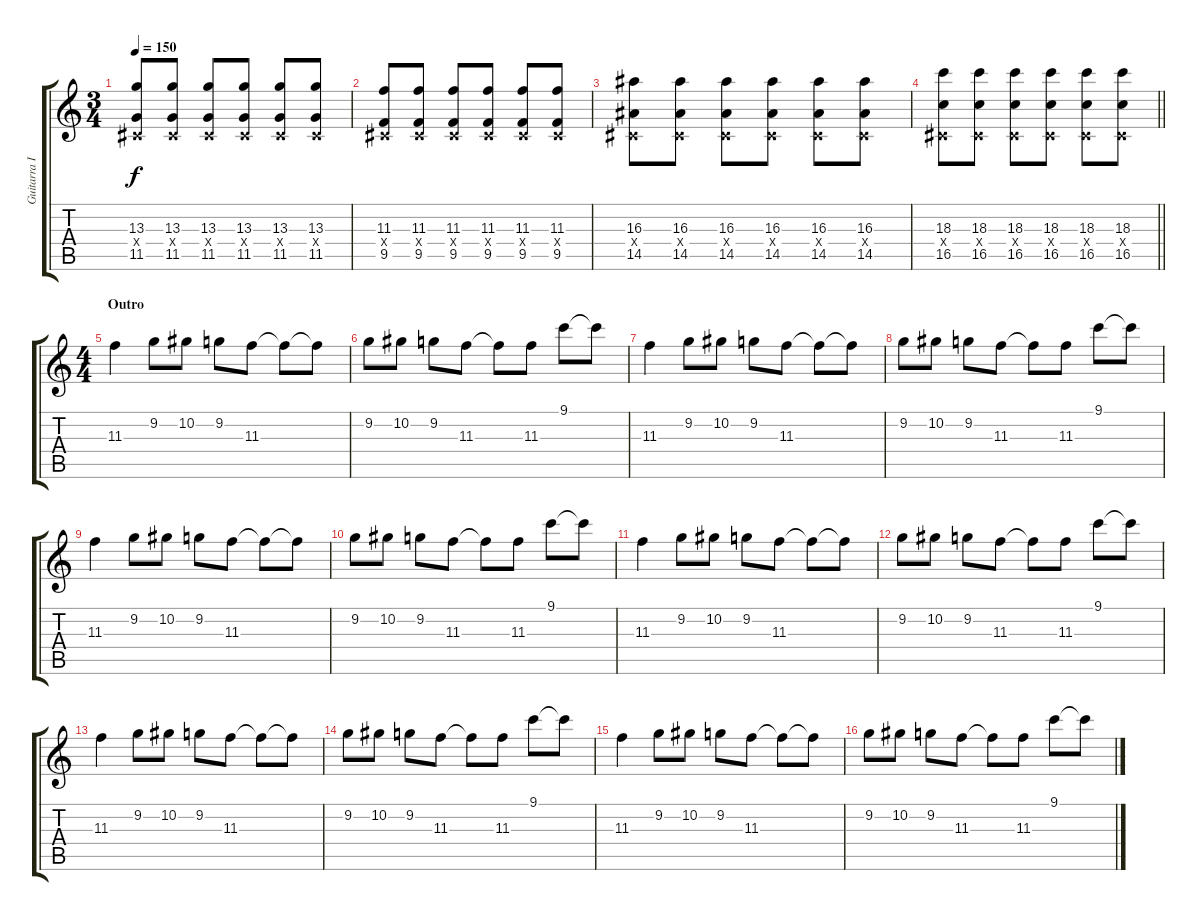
\track ("Guitarra I" "Guitarra I") {instrument distortionguitar}
\staff {score tabs}
\tuning (Eb4 Bb3 Gb3 Db3 Ab2 Db2) {hide}
\ts (3 4)
\tempo 150
\clef g2
\ks c
(13.3 0.4{x} 11.5).8{dy f} (13.3 0.4{x} 11.5).8 (13.3 0.4{x} 11.5).8 (13.3 0.4{x} 11.5).8 (13.3 0.4{x} 11.5).8 (13.3 0.4{x} 11.5).8 |
(11.3 0.4{x} 9.5).8 (11.3 0.4{x} 9.5).8 (11.3 0.4{x} 9.5).8 (11.3 0.4{x} 9.5).8 (11.3 0.4{x} 9.5).8 (11.3 0.4{x} 9.5).8 |
(16.3 0.4{x} 14.5).8 (16.3 0.4{x} 14.5).8 (16.3 0.4{x} 14.5).8 (16.3 0.4{x} 14.5).8 (16.3 0.4{x} 14.5).8 (16.3 0.4{x} 14.5).8 |
\barLineRight lightlight
(18.3 0.4{x} 16.5).8 (18.3 0.4{x} 16.5).8 (18.3 0.4{x} 16.5).8 (18.3 0.4{x} 16.5).8 (18.3 0.4{x} 16.5).8 (18.3 0.4{x} 16.5).8 |
\ts (4 4)
\section ("" "Outro")
11.3.4 9.2.8 10.2.8 9.2.8 11.3.8 11.3{t}.8 11.3{t}.8 |
9.2.8 10.2.8 9.2.8 11.3.8 11.3{t}.8 11.3.8 9.1.8 9.1{t}.8 |
11.3.4 9.2.8 10.2.8 9.2.8 11.3.8 11.3{t}.8 11.3{t}.8 |
9.2.8 10.2.8 9.2.8 11.3.8 11.3{t}.8 11.3.8 9.1.8 9.1{t}.8 |
11.3.4 9.2.8 10.2.8 9.2.8 11.3.8 11.3{t}.8 11.3{t}.8 |
9.2.8 10.2.8 9.2.8 11.3.8 11.3{t}.8 11.3.8 9.1.8 9.1{t}.8 |
11.3.4 9.2.8 10.2.8 9.2.8 11.3.8 11.3{t}.8 11.3{t}.8 |
9.2.8 10.2.8 9.2.8 11.3.8 11.3{t}.8 11.3.8 9.1.8 9.1{t}.8 |
11.3.4 9.2.8 10.2.8 9.2.8 11.3.8 11.3{t}.8 11.3{t}.8 |
9.2.8 10.2.8 9.2.8 11.3.8 11.3{t}.8 11.3.8 9.1.8 9.1{t}.8 |
11.3.4 9.2.8 10.2.8 9.2.8 11.3.8 11.3{t}.8 11.3{t}.8 |
9.2.8 10.2.8 9.2.8 11.3.8 11.3{t}.8 11.3.8 9.1.8 9.1{t}.8
